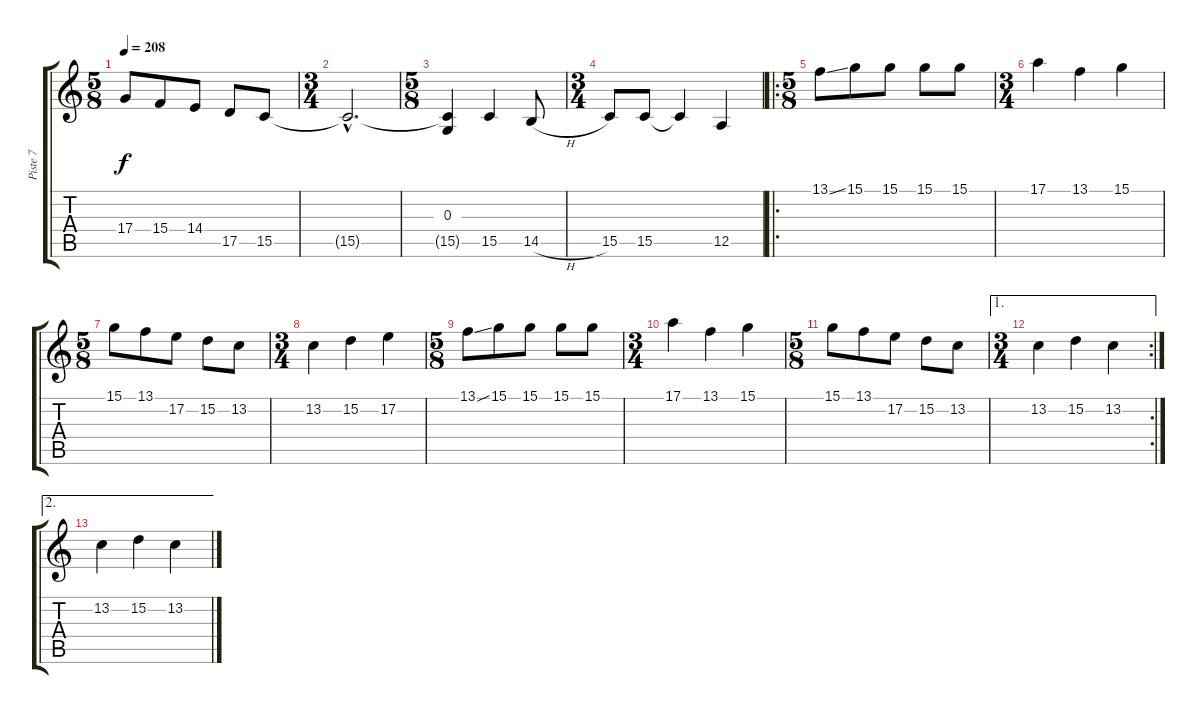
\track ("Piste 7" "Piste 7") {instrument trombone}
\staff {score tabs}
\tuning (E4 B3 G3 D3 A2 E2) {hide}
\ts (5 8)
\tempo 208
\clef g2
\ks c
17.4.8{dy f} 15.4.8 14.4.8 17.5.8 15.5.8 |
\ts (3 4)
15.5{hac t}.2{d} |
\ts (5 8)
(0.3 15.5{t}).4 15.5.4 14.5{h}.8 |
\ts (3 4)
15.5.8 15.5.8 15.5{t}.4 12.5.4 |
\ro
\ts (5 8)
13.1{ss}.8 15.1.8 15.1.8 15.1.8 15.1.8 |
\ts (3 4)
17.1.4 13.1.4 15.1.4 |
\ts (5 8)
15.1.8 13.1.8 17.2.8 15.2.8 13.2.8 |
\ts (3 4)
13.2.4 15.2.4 17.2.4 |
\ts (5 8)
13.1{ss}.8 15.1.8 15.1.8 15.1.8 15.1.8 |
\ts (3 4)
17.1.4 13.1.4 15.1.4 |
\ts (5 8)
15.1.8 13.1.8 17.2.8 15.2.8 13.2.8 |
\ae 1
\rc 2
\ts (3 4)
13.2.4 15.2.4 13.2.4 |
\ae 2
13.2.4 15.2.4 13.2.4
